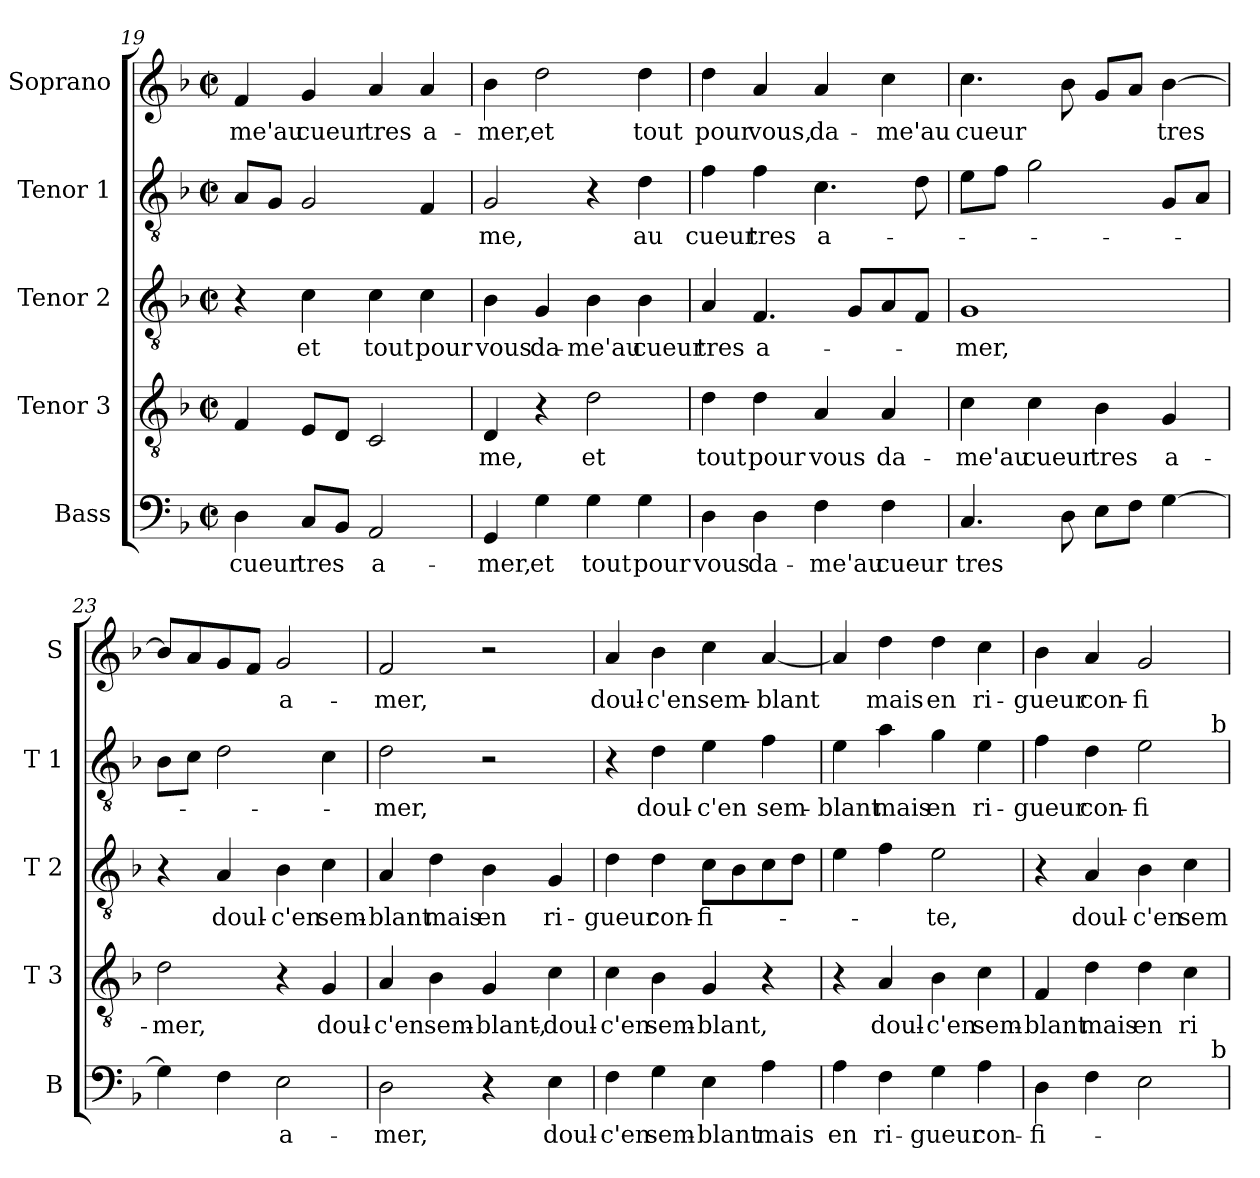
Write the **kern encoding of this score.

**kern	**text	**kern	**text	**kern	**text	**kern	**text	**kern	**text
*part5	*part5	*part4	*part4	*part3	*part3	*part2	*part2	*part1	*part1
*staff5	*staff5	*staff4	*staff4	*staff3	*staff3	*staff2	*staff2	*staff1	*staff1
*I"Bass	*	*I"Tenor 3	*	*I"Tenor 2	*	*I"Tenor 1	*	*I"Soprano	*
*I'B	*	*I'T 3	*	*I'T 2	*	*I'T 1	*	*I'S	*
*clefF4	*	*clefGv2	*	*clefGv2	*	*clefGv2	*	*clefG2	*
*k[b-]	*	*k[b-]	*	*k[b-]	*	*k[b-]	*	*k[b-]	*
*F:	*	*F:	*	*F:	*	*F:	*	*F:	*
*M2/2	*	*M2/2	*	*M2/2	*	*M2/2	*	*M2/2	*
*met(c|)	*	*met(c|)	*	*met(c|)	*	*met(c|)	*	*met(c|)	*
=19	=19	=19	=19	=19	=19	=19	=19	=19	=19
4D\	cueur	4F/	.	4r	.	8A/L	.	4f/	-me'au
.	.	.	.	.	.	8G/J	.	.	.
8C/L	tres	8E/L	.	4c\	et	2G/	.	4g/	cueur
8BB-/J	.	8D/J	.	.	.	.	.	.	.
2AA/	a-	2C/	.	4c\	tout	.	.	4a/	tres
.	.	.	.	4c\	pour	4F/	.	4a/	a-
=20	=20	=20	=20	=20	=20	=20	=20	=20	=20
4GG/	-mer,	4D/	-me,	4B-\	vous	2G/	-me,	4b-\	-mer,
4G\	et	4r	.	4G/	da-	.	.	2dd\	et
4G\	tout	2d\	et	4B-\	-me'au	4r	.	.	.
4G\	pour	.	.	4B-\	cueur	4d\	au	4dd\	tout
!!LO:LB:g=z
=21	=21	=21	=21	=21	=21	=21	=21	=21	=21
4D\	vous	4d\	tout	4A/	tres	4f\	cueur	4dd\	pour
4D\	da-	4d\	pour	4.F/	a-	4f\	tres	4a/	vous,
4F\	-me'au	4A/	vous	.	.	4.c\	a-	4a/	da-
.	.	.	.	8G/L	.	.	.	.	.
4F\	cueur	4A/	da-	8A/	.	.	.	4cc\	-me'au
.	.	.	.	8F/J	.	8d\	.	.	.
=22	=22	=22	=22	=22	=22	=22	=22	=22	=22
4.C/	tres	4c\	-me'au	1G	-mer,	8e\L	.	4.cc\	cueur
.	.	.	.	.	.	8f\J	.	.	.
.	.	4c\	cueur	.	.	2g\	.	.	.
8D\	.	.	.	.	.	.	.	8b-\	.
8E\L	.	4B-\	tres	.	.	.	.	8g/L	.
8F\J	.	.	.	.	.	.	.	8a/J	.
[4G\	.	4G/	a-	.	.	8G/L	.	[4b-\	tres
.	.	.	.	.	.	8A/J	.	.	.
=23	=23	=23	=23	=23	=23	=23	=23	=23	=23
4G\]	.	2d\	-mer,	4r	.	8B-\L	.	8b-/L]	.
.	.	.	.	.	.	8c\J	.	8a/	.
4F\	.	.	.	4A/	doul-	2d\	.	8g/	.
.	.	.	.	.	.	.	.	8f/J	.
2E\	a-	4r	.	4B-\	-c'en	.	.	2g/	a-
.	.	4G/	doul-	4c\	sem-	4c\	.	.	.
=24	=24	=24	=24	=24	=24	=24	=24	=24	=24
2D\	-mer,	4A/	-c'en	4A/	-blant	2d\	-mer,	2f/	-mer,
.	.	4B-\	sem-	4d\	mais	.	.	.	.
4r	.	4G/	-blant,-	4B-\	en	2r	.	2r	.
4E\	doul-	4c\	-doul-	4G/	ri-	.	.	.	.
=25	=25	=25	=25	=25	=25	=25	=25	=25	=25
4F\	-c'en	4c\	-c'en	4d\	-gueur	4r	.	4a/	doul-
4G\	sem-	4B-\	sem-	4d\	con-	4d\	doul-	4b-\	-c'en
4E\	-blant	4G/	-blant,	8c\L	-fi-	4e\	-c'en	4cc\	sem-
.	.	.	.	8B-\	.	.	.	.	.
4A\	mais	4r	.	8c\	.	4f\	sem-	[4a/	-blant
.	.	.	.	8d\J	.	.	.	.	.
!!LO:PB:g=z
=26	=26	=26	=26	=26	=26	=26	=26	=26	=26
4A\	en	4r	.	4e\	.	4e\	-blant	4a/]	.
4F\	ri-	4A/	doul-	4f\	.	4a\	mais	4dd\	mais
4G\	-gueur	4B-\	-c'en	2e\	-te,	4g\	en	4dd\	en
4A\	con-	4c\	sem-	.	.	4e\	ri-	4cc\	ri-
=27	=27	=27	=27	=27	=27	=27	=27	=27	=27
4D\	-fi-	4F/	-blant	4r	.	4f\	-gueur	4b-\	-gueur
4F\	.	4d\	mais	4A/	doul-	4d\	con-	4a/	con-
2E\	.	4d\	en	4B-\	-c'en	2e\	-fi-	2g/	-fi-
.	.	4c\	ri-	4c\	sem-	.	.	.	.
!	!	!	!	!	!	!LO:TX:a:t=b	!	!	!
!LO:TX:a:t=b	!	!	!	!	!	!	!	!	!
=	=	=	=	=	=	=	=	=	=
*-	*-	*-	*-	*-	*-	*-	*-	*-	*-
